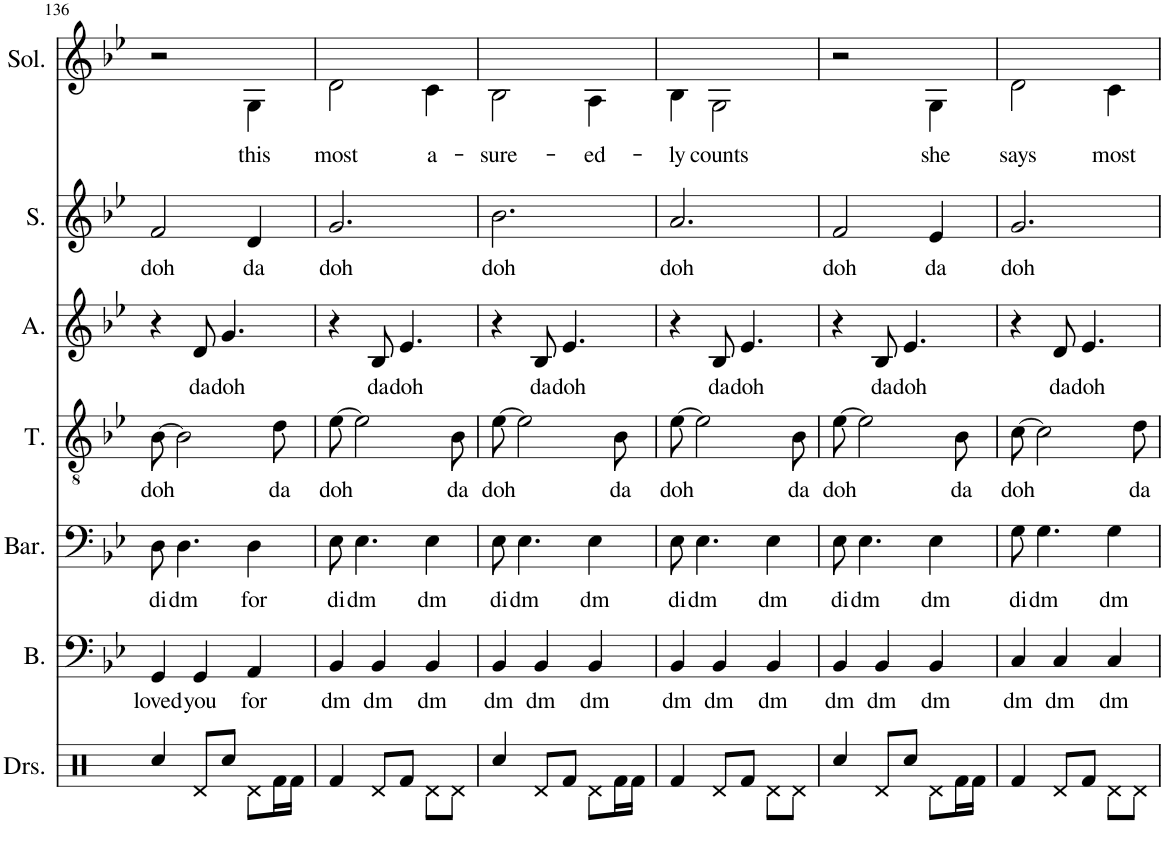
**kern	**kern	**text	**kern	**text	**kern	**text	**kern	**text	**kern	**text	**kern	**text	**text	**text
*part7	*part6	*part6	*part5	*part5	*part4	*part4	*part3	*part3	*part2	*part2	*part1	*part1	*part1	*part1
*staff7	*staff6	*staff6	*staff5	*staff5	*staff4	*staff4	*staff3	*staff3	*staff2	*staff2	*staff1	*staff1	*staff1	*staff1
*I"Drumset	*I"Bass	*	*I"Baritone	*	*I"Tenor	*	*I"Alto	*	*I"Soprano	*	*I"Solo	*	*	*
*I'Drs.	*I'B.	*	*I'Bar.	*	*I'T.	*	*I'A.	*	*I'S.	*	*I'Sol.	*	*	*
!!LO:PB:g=z
*clefX	*clefF4	*	*clefF4	*	*clefGv2	*	*clefG2	*	*clefG2	*	*clefG2	*	*	*
*k[]	*k[b-e-]	*	*k[b-e-]	*	*k[b-e-]	*	*k[b-e-]	*	*k[b-e-]	*	*k[b-e-]	*	*	*
*M3/4	*M3/4	*	*M3/4	*	*M3/4	*	*M3/4	*	*M3/4	*	*M3/4	*	*	*
=136	=136	=136	=136	=136	=136	=136	=136	=136	=136	=136	=136	=136	=136	=136
!	!	!LO:LY:b	!	!LO:LY:b	!	!LO:LY:b	!	!	!	!LO:LY:b	!	!	!	!
4Rcc/	4GG/	loved	8D\	di	[8B-\	doh	4r	.	2f/	doh	2r	.	.	.
!	!	!	!	!LO:LY:b	!	!	!	!	!	!	!	!	!	!
.	.	.	4.D\	dm	2B-\]	.	.	.	.	.	.	.	.	.
!	!	!LO:LY:b	!	!	!	!	!	!LO:LY:b	!	!	!	!	!	!
8Rd/L	4GG/	you	.	.	.	.	8d/	da	.	.	.	.	.	.
!	!	!	!	!	!	!	!	!LO:LY:b	!	!	!	!	!	!
8Rcc/J	.	.	.	.	.	.	4.g/	doh	.	.	.	.	.	.
!	!	!LO:LY:b	!	!LO:LY:b	!	!	!	!	!	!LO:LY:b	!	!	!	!LO:LY:b
8Rd\L	4AA/	for	4D\	for	.	.	.	.	4d/	da	4G\	.	.	this
!	!	!	!	!	!	!LO:LY:b	!	!	!	!	!	!	!	!
16Rf\L	.	.	.	.	8d\	da	.	.	.	.	.	.	.	.
16Rf\JJ	.	.	.	.	.	.	.	.	.	.	.	.	.	.
=137	=137	=137	=137	=137	=137	=137	=137	=137	=137	=137	=137	=137	=137	=137
!	!	!LO:LY:b	!	!LO:LY:b	!	!LO:LY:b	!	!	!	!LO:LY:b	!	!	!	!LO:LY:b
4Rf/	4BB-/	dm	8E-\	di	[8e-\	doh	4r	.	2.g/	doh	2d\	.	.	most
!	!	!	!	!LO:LY:b	!	!	!	!	!	!	!	!	!	!
.	.	.	4.E-\	dm	2e-\]	.	.	.	.	.	.	.	.	.
!	!	!LO:LY:b	!	!	!	!	!	!LO:LY:b	!	!	!	!	!	!
8Rd/L	4BB-/	dm	.	.	.	.	8B-/	da	.	.	.	.	.	.
!	!	!	!	!	!	!	!	!LO:LY:b	!	!	!	!	!	!
8Rf/J	.	.	.	.	.	.	4.e-/	doh	.	.	.	.	.	.
!	!	!LO:LY:b	!	!LO:LY:b	!	!	!	!	!	!	!	!	!	!LO:LY:b
8Rd\L	4BB-/	dm	4E-\	dm	.	.	.	.	.	.	4c\	.	.	a-
!	!	!	!	!	!	!LO:LY:b	!	!	!	!	!	!	!	!
8Rd\J	.	.	.	.	8B-\	da	.	.	.	.	.	.	.	.
=138	=138	=138	=138	=138	=138	=138	=138	=138	=138	=138	=138	=138	=138	=138
!	!	!LO:LY:b	!	!LO:LY:b	!	!LO:LY:b	!	!	!	!LO:LY:b	!	!	!	!LO:LY:b
4Rcc/	4BB-/	dm	8E-\	di	[8e-\	doh	4r	.	2.b-\	doh	2B-\	.	.	-sure-
!	!	!	!	!LO:LY:b	!	!	!	!	!	!	!	!	!	!
.	.	.	4.E-\	dm	2e-\]	.	.	.	.	.	.	.	.	.
!	!	!LO:LY:b	!	!	!	!	!	!LO:LY:b	!	!	!	!	!	!
8Rd/L	4BB-/	dm	.	.	.	.	8B-/	da	.	.	.	.	.	.
!	!	!	!	!	!	!	!	!LO:LY:b	!	!	!	!	!	!
8Rf/J	.	.	.	.	.	.	4.e-/	doh	.	.	.	.	.	.
!	!	!LO:LY:b	!	!LO:LY:b	!	!	!	!	!	!	!	!	!	!LO:LY:b
8Rd\L	4BB-/	dm	4E-\	dm	.	.	.	.	.	.	4A\	.	.	-ed-
!	!	!	!	!	!	!LO:LY:b	!	!	!	!	!	!	!	!
16Rf\L	.	.	.	.	8B-\	da	.	.	.	.	.	.	.	.
16Rf\JJ	.	.	.	.	.	.	.	.	.	.	.	.	.	.
=139	=139	=139	=139	=139	=139	=139	=139	=139	=139	=139	=139	=139	=139	=139
!	!	!LO:LY:b	!	!LO:LY:b	!	!LO:LY:b	!	!	!	!LO:LY:b	!	!	!	!LO:LY:b
4Rf/	4BB-/	dm	8E-\	di	[8e-\	doh	4r	.	2.a/	doh	4B-\	.	.	-ly
!	!	!	!	!LO:LY:b	!	!	!	!	!	!	!	!	!	!
.	.	.	4.E-\	dm	2e-\]	.	.	.	.	.	.	.	.	.
!	!	!LO:LY:b	!	!	!	!	!	!LO:LY:b	!	!	!	!	!	!LO:LY:b
8Rd/L	4BB-/	dm	.	.	.	.	8B-/	da	.	.	2G\	.	.	counts
!	!	!	!	!	!	!	!	!LO:LY:b	!	!	!	!	!	!
8Rf/J	.	.	.	.	.	.	4.e-/	doh	.	.	.	.	.	.
!	!	!LO:LY:b	!	!LO:LY:b	!	!	!	!	!	!	!	!	!	!
8Rd\L	4BB-/	dm	4E-\	dm	.	.	.	.	.	.	.	.	.	.
!	!	!	!	!	!	!LO:LY:b	!	!	!	!	!	!	!	!
8Rd\J	.	.	.	.	8B-\	da	.	.	.	.	.	.	.	.
=140	=140	=140	=140	=140	=140	=140	=140	=140	=140	=140	=140	=140	=140	=140
!	!	!LO:LY:b	!	!LO:LY:b	!	!LO:LY:b	!	!	!	!LO:LY:b	!	!	!	!
4Rcc/	4BB-/	dm	8E-\	di	[8e-\	doh	4r	.	2f/	doh	2r	.	.	.
!	!	!	!	!LO:LY:b	!	!	!	!	!	!	!	!	!	!
.	.	.	4.E-\	dm	2e-\]	.	.	.	.	.	.	.	.	.
!	!	!LO:LY:b	!	!	!	!	!	!LO:LY:b	!	!	!	!	!	!
8Rd/L	4BB-/	dm	.	.	.	.	8B-/	da	.	.	.	.	.	.
!	!	!	!	!	!	!	!	!LO:LY:b	!	!	!	!	!	!
8Rcc/J	.	.	.	.	.	.	4.e-/	doh	.	.	.	.	.	.
!	!	!LO:LY:b	!	!LO:LY:b	!	!	!	!	!	!LO:LY:b	!	!	!	!LO:LY:b
8Rd\L	4BB-/	dm	4E-\	dm	.	.	.	.	4e-/	da	4G\	.	.	she
!	!	!	!	!	!	!LO:LY:b	!	!	!	!	!	!	!	!
16Rf\L	.	.	.	.	8B-\	da	.	.	.	.	.	.	.	.
16Rf\JJ	.	.	.	.	.	.	.	.	.	.	.	.	.	.
=141	=141	=141	=141	=141	=141	=141	=141	=141	=141	=141	=141	=141	=141	=141
!	!	!LO:LY:b	!	!LO:LY:b	!	!LO:LY:b	!	!	!	!LO:LY:b	!	!	!	!LO:LY:b
4Rf/	4C/	dm	8G\	di	[8c\	doh	4r	.	2.g/	doh	2d\	.	.	says
!	!	!	!	!LO:LY:b	!	!	!	!	!	!	!	!	!	!
.	.	.	4.G\	dm	2c\]	.	.	.	.	.	.	.	.	.
!	!	!LO:LY:b	!	!	!	!	!	!LO:LY:b	!	!	!	!	!	!
8Rd/L	4C/	dm	.	.	.	.	8d/	da	.	.	.	.	.	.
!	!	!	!	!	!	!	!	!LO:LY:b	!	!	!	!	!	!
8Rf/J	.	.	.	.	.	.	4.e-/	doh	.	.	.	.	.	.
!	!	!LO:LY:b	!	!LO:LY:b	!	!	!	!	!	!	!	!	!	!LO:LY:b
8Rd\L	4C/	dm	4G\	dm	.	.	.	.	.	.	4c\	.	.	most
!	!	!	!	!	!	!LO:LY:b	!	!	!	!	!	!	!	!
8Rd\J	.	.	.	.	8d\	da	.	.	.	.	.	.	.	.
=	=	=	=	=	=	=	=	=	=	=	=	=	=	=
*-	*-	*-	*-	*-	*-	*-	*-	*-	*-	*-	*-	*-	*-	*-
